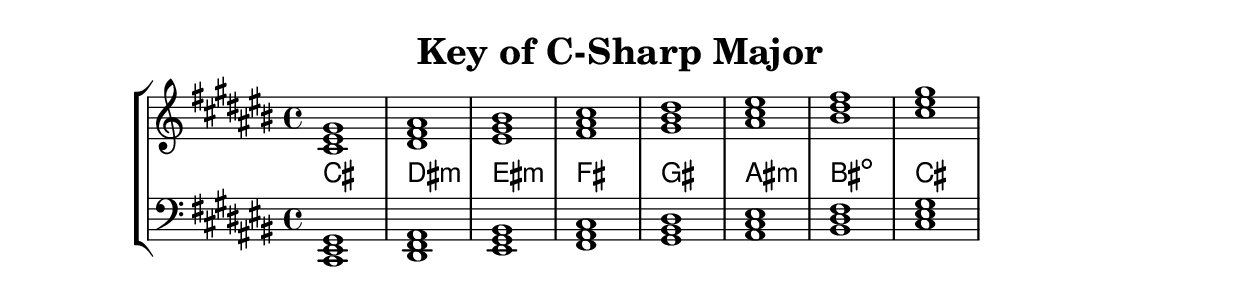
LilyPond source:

% Copyright 2013 Talos Thoren

%    This file is part of the Chord Tools project.
%
%    Chord Tools is free software: you can redistribute it and/or modify
%    it under the terms of the GNU General Public License as published by
%    the Free Software Foundation, either version 3 of the License, or
%    (at your option) any later version.
%
%    Chord Tools is distributed in the hope that it will be useful,
%    but WITHOUT ANY WARRANTY; without even the implied warranty of
%    MERCHANTABILITY or FITNESS FOR A PARTICULAR PURPOSE.  See the
%    GNU General Public License for more details.
%
%    You should have received a copy of the GNU General Public License
%    along with Chord Tools.  If not, see <http://www.gnu.org/licenses/>.

% Description: Chord tool for the key of C-Sharp Major
% Author: Talos Thoren
% Date: January 23, 2013

\version "2.16.1"

\header
{
  title = "Key of C-Sharp Major"
}

% Variable for C-Sharp Major chord tool

% Key of C-Sharp Major has six sharps:
% F-Sharp, C-Sharp, G-Sharp, D-Sharp, A-Sharp, E-Sharp, B-Sharp (Every Note is sharp) 
c_sharp_maj_triads = { \key cis \major <cis eis gis>1 <dis fis ais> <eis gis bis> <fis ais cis> <gis bis dis> <ais cis eis> <bis dis fis> <cis eis gis> }
f_sharp_maj_triadNames = \new ChordNames { \c_sharp_maj_triads }
chordTool = \new StaffGroup
{
  <<
  \new Staff
  {
    \relative c'
    << 
      \c_sharp_maj_triads 
      \f_sharp_maj_triadNames 
    >>
  }
  \new Staff \relative c,
  {
    \clef bass
    <<
      \c_sharp_maj_triads
    >>
  }
  >>
}

\score
{
  \chordTool
}

